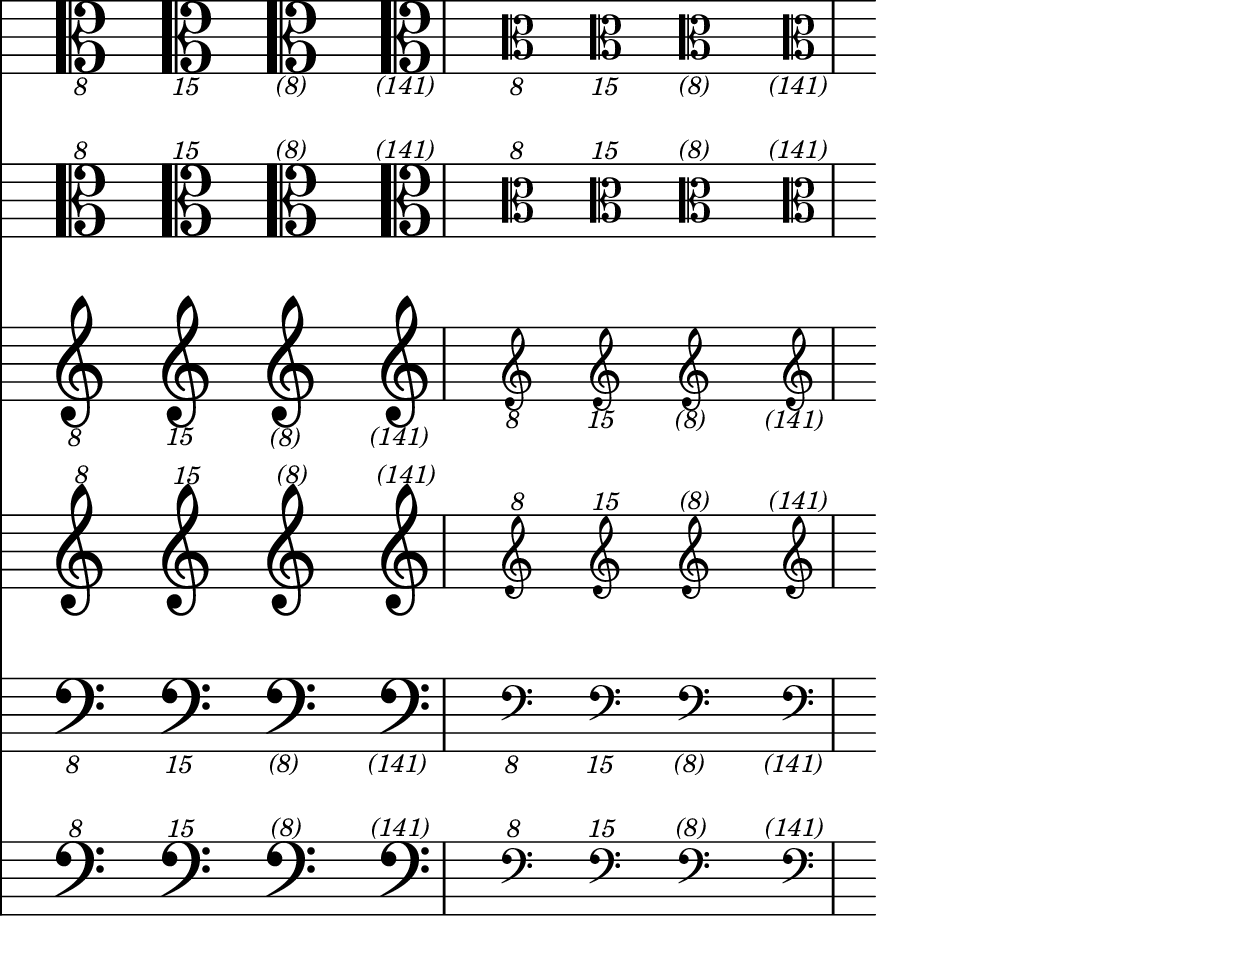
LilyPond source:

%% Generated by lilypond-book
%% Options: [exampleindent=10.16\mm,indent=0\mm,line-width=160\mm,paper-height=845.047\pt,paper-width=597.508\pt,papersize='(cons (* 597.508 pt) (* 845.047 pt))]
\include "lilypond-book-preamble.ly"


% ****************************************************************
% Start cut-&-pastable-section
% ****************************************************************

#(ly:set-option 'eps-box-padding 3.000000)



\paper {
  #(set-paper-size '(cons (* 597.508 pt) (* 845.047 pt)))
  indent = 0\mm
  line-width = 160\mm
  % offset the left padding, also add 1mm as lilypond creates cropped
  % images with a little space on the right
  line-width = #(- line-width (* mm  3.000000) (* mm 1))
}

\layout {
  
}




% ****************************************************************
% ly snippet:
% ****************************************************************
\sourcefilename "/lilypond-2.25.16/input/regression/clef-transposition-placement.ly"
\sourcefileline 0
\version "2.19.22"

\header {

  texidoc="Transposition symbols should be correctly positioned
close to the parent clef.  Horizontal alignment is fine-tuned
for standard C, G and F clefs: for example, downwards transposition
of a G clef should be centered exactly under the middle of clef hook.
For clefs that don't have fine-tuned alignment the transposition
number should be centered."

}

% use huge staff-size to see the tiny differencies better.
#(set-global-staff-size 35)

clefVariations =
#(define-music-function (type)(string?)
   #{
     \once \omit Staff.Clef s4
     \override Staff.Clef.full-size-change = ##t
     \clef #(string-append type "8") s4
     \clef #(string-append type "15") s4
     \clef #(string-append type "(8)") s4
     \clef #(string-append type "(141)") s4
     % change clefs are omitted - too similar to regular ones
     \cueClef #(string-append type "8") s4
     \cueClef #(string-append type "15") s4
     \cueClef #(string-append type "(8)") s4
     \cueClef #(string-append type "(141)") s4
   #})

\markup "Even the smallest positioning changes may indicate a problem!"
\score {
  <<
    \new Staff { \clefVariations "C_" }
    \new Staff { \clefVariations "C^" }
    \new Staff { \clefVariations "G_" }
    \new Staff { \clefVariations "G^" }
    \new Staff { \clefVariations "F_" }
    \new Staff { \clefVariations "F^" }
  >>
}

\layout {
  \context {
    \Staff
    \remove Time_signature_engraver
  }
}


% ****************************************************************
% end ly snippet
% ****************************************************************
